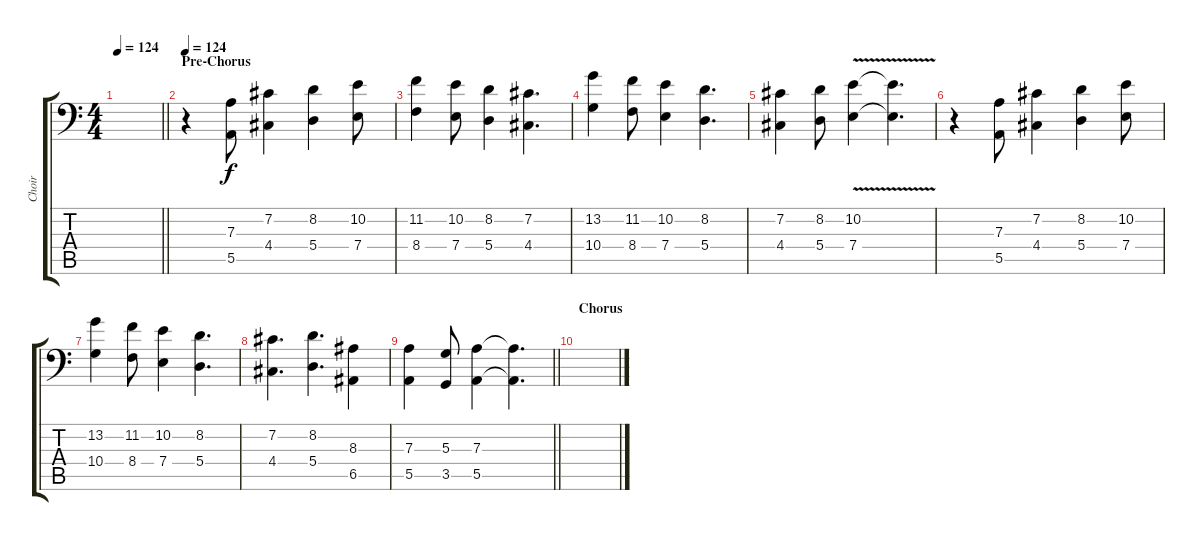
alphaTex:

\track ("Choir" "Choir") {instrument choiraahs}
\staff {score tabs}
\tuning (B3 Gb3 D3 A2 E2 A1) {hide}
\ts (4 4)
\tempo 124
\clef f4
\barLineRight lightlight
\ks c
|
\section ("" "Pre-Chorus")
\tempo 124
r.4 (7.3 5.5).8 (7.2 4.4).4 (8.2 5.4).4 (10.2 7.4).8 |
(11.2 8.4).4 (10.2 7.4).8 (8.2 5.4).4 (7.2 4.4).4{d} |
(13.2 10.4).4 (11.2 8.4).8 (10.2 7.4).4 (8.2 5.4).4{d} |
(7.2 4.4).4 (8.2 5.4).8 (10.2{v} 7.4).4 (10.2{t} 7.4{t}).4{d} |
r.4 (7.3 5.5).8 (7.2 4.4).4 (8.2 5.4).4 (10.2 7.4).8 |
(13.2 10.4).4 (11.2 8.4).8 (10.2 7.4).4 (8.2 5.4).4{d} |
(7.2 4.4).4{d} (8.2 5.4).4{d} (8.3 6.5).4 |
\barLineRight lightlight
(7.3 5.5).4 (5.3 3.5).8 (7.3 5.5).4 (7.3{t} 5.5{t}).4{d} |
\section ("" "Chorus")
